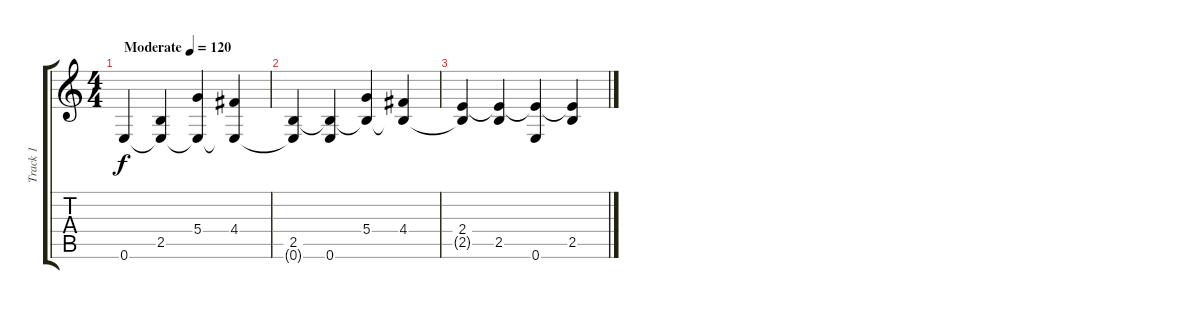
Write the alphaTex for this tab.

\track ("Track 1" "Track 1") {instrument acousticguitarsteel}
\staff {score tabs}
\tuning (E4 B3 G3 D3 A2 E2) {hide}
\ts (4 4)
\tempo (120 "Moderate")
\clef g2
\ks c
0.6.4{dy f instrument acousticguitarsteel} (2.5 0.6{t}).4 (5.4 0.6{t}).4 (4.4 0.6{t}).4 |
(2.5 0.6{t}).4 (2.5{t} 0.6).4 (5.4 2.5{t}).4 (4.4 2.5{t}).4 |
(2.4 2.5{t}).4 (2.4{t} 2.5).4 (2.4{t} 0.6).4 (2.4{t} 2.5).4
